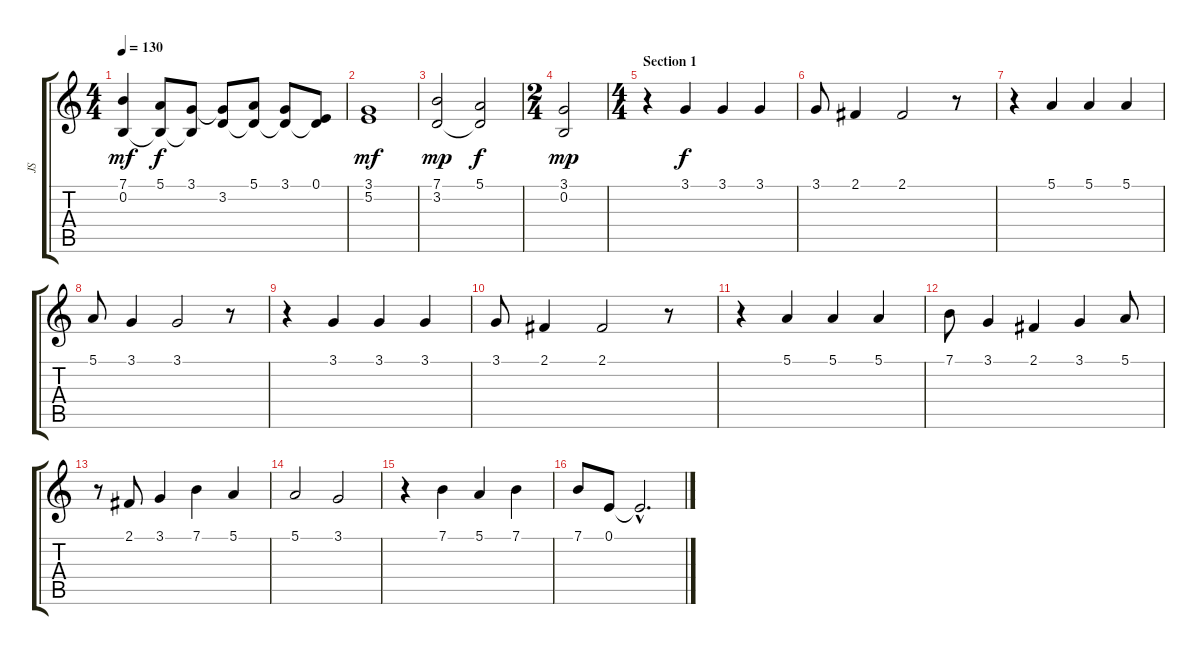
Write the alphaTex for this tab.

\track ("JS" "JS") {instrument oboe}
\staff {score tabs}
\tuning (E4 B3 G3 D3 A2 E2) {hide}
\ts (4 4)
\tempo 130
\clef g2
\ks c
(7.1 0.2).4{dy mf} (5.1 0.2{t}).8{dy f} (3.1 0.2{t}).8 (3.1{t} 3.2).8 (5.1 3.2{t}).8 (3.1 3.2{t}).8 (0.1 3.2{t}).8 |
(3.1 5.2).1{dy mf} |
(7.1 3.2).2{dy mp} (5.1 3.2{t}).2{dy f} |
\ts (2 4)
(3.1 0.2).2{dy mp} |
\ts (4 4)
\section ("" "Section 1")
r.4 3.1.4{dy f} 3.1.4 3.1.4 |
3.1.8 2.1.4 2.1.2 r.8 |
r.4 5.1.4 5.1.4 5.1.4 |
5.1.8 3.1.4 3.1.2 r.8 |
r.4 3.1.4 3.1.4 3.1.4 |
3.1.8 2.1.4 2.1.2 r.8 |
r.4 5.1.4 5.1.4 5.1.4 |
7.1.8 3.1.4 2.1.4 3.1.4 5.1.8 |
r.8 2.1.8 3.1.4 7.1.4 5.1.4 |
5.1.2 3.1.2 |
r.4 7.1.4 5.1.4 7.1.4 |
7.1.8 0.1.8 0.1{hac t}.2{d}
